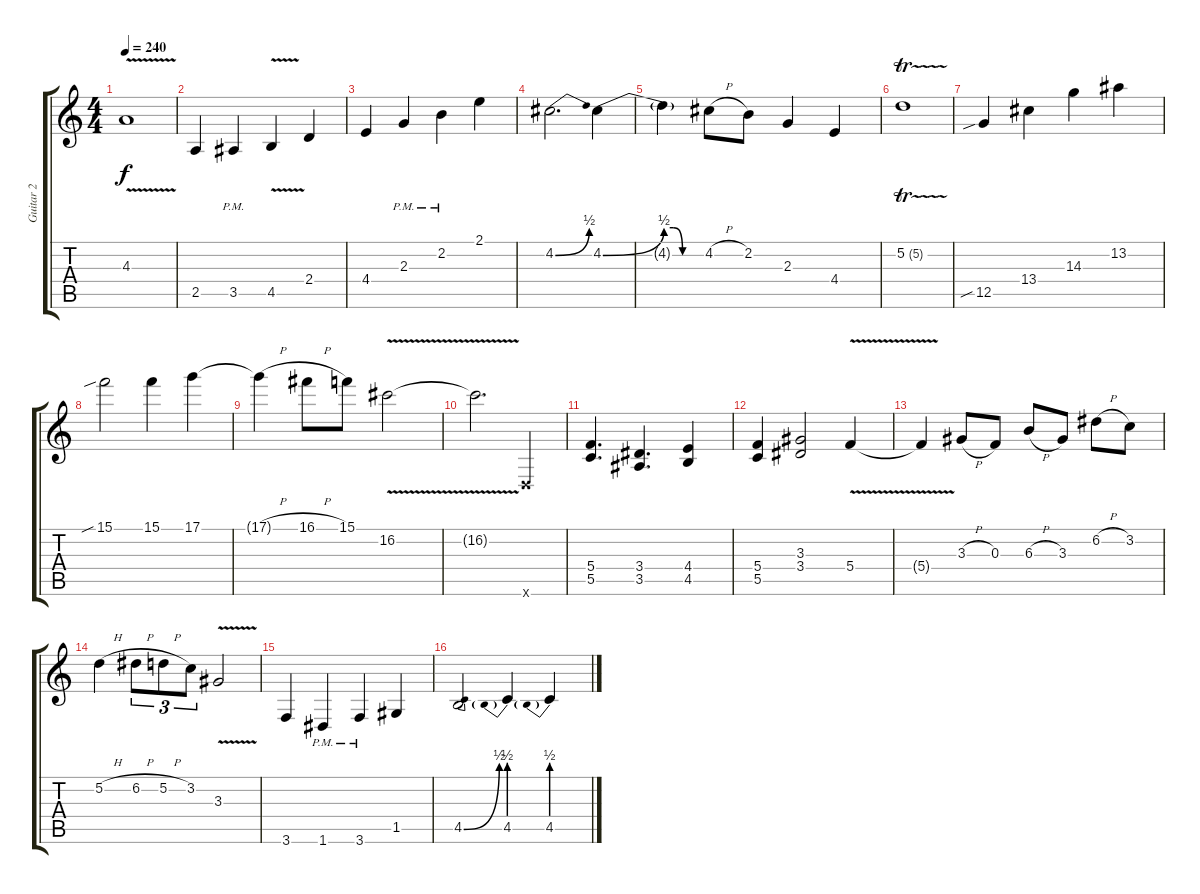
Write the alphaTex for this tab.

\track ("Guitar 2" "Guitar 2") {instrument overdrivenguitar}
\staff {score tabs}
\tuning (D4 A3 F3 C3 G2 D2) {hide}
\ts (4 4)
\tempo 240
\clef g2
\ks c
4.3{v t}.1{dy f} |
2.5.4 3.5{pm}.4 4.5{v}.4 2.4.4 |
4.4.4 2.3{pm}.4 2.2{pm}.4 2.1.4 |
4.2{be (bend 0 0 60 2)}.2{d} 4.2{be (bend 0 0 60 2)}.4 |
4.2{be (custom 0 2 15 2 30 0 60 0) t}.4 4.2{h}.8 2.2.8 2.3.4 4.4.4 |
5.2{tr (5 32)}.1 |
12.5{sib}.4 13.4.4 14.3.4 13.2.4 |
15.1{sib}.2 15.1.4 17.1.4 |
17.1{h t}.4 16.1{h}.8 15.1.8 16.2{v}.2 |
16.2{v t}.2{d} 0.6{x}.4 |
(5.4 5.5).4{d} (3.4 3.5).4{d} (4.4 4.5).4 |
(5.4 5.5).4 (3.3 3.4).2 5.4{v}.4 |
5.4{v t}.4 3.3{h}.8 0.3.8 6.3{h}.8 3.3.8 6.2{h}.8 3.2.8 |
5.2{h}.4 6.2{h}.8{tu (3 2)} 5.2{h}.8{tu (3 2)} 3.2.8{tu (3 2)} 3.3{v}.2 |
3.6.4 1.6{pm}.4 3.6{pm}.4 1.5.4 |
4.5{be (bend 0 0 60 2)}.2 4.5{be (prebend 0 2 60 2)}.4 4.5{be (prebend 0 2 60 2)}.4
